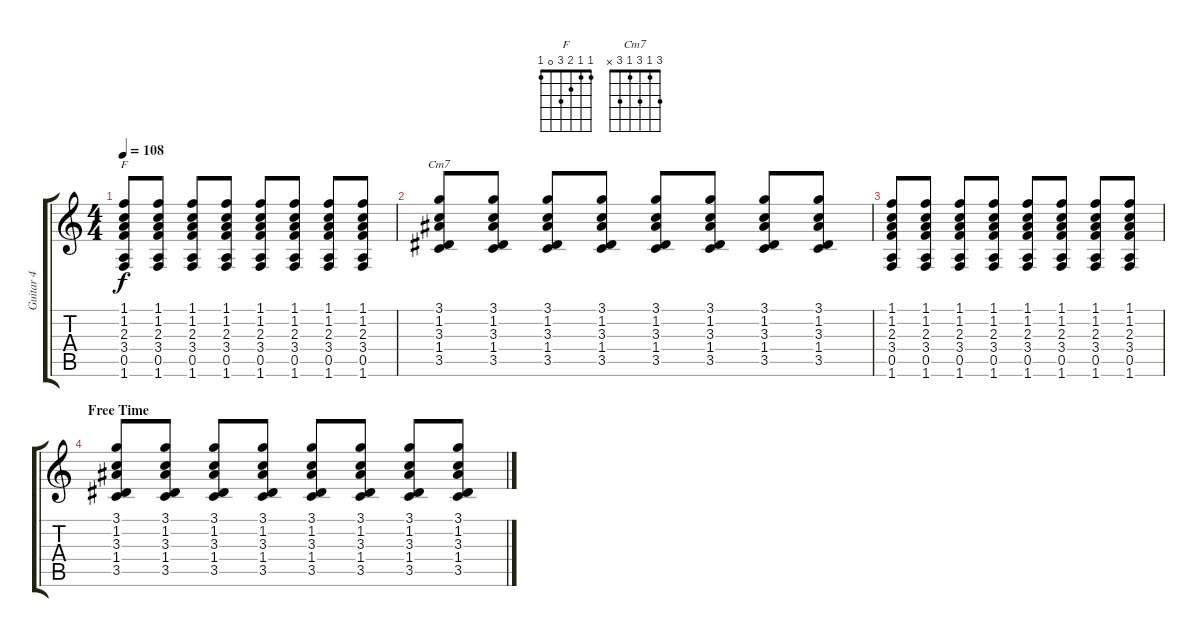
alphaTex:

\track ("Guitar 4" "Guitar 4") {instrument distortionguitar}
\staff {score tabs}
\tuning (E4 B3 G3 D3 A2 E2) {hide}
\chord ("F" 1 1 2 3 0 1)
\chord ("Cm7" 3 1 3 1 3 x)
\ts (4 4)
\tempo 108
\clef g2
\ks c
(1.1 1.2 2.3 3.4 0.5 1.6).8{ch "F" dy f} (1.1 1.2 2.3 3.4 0.5 1.6).8 (1.1 1.2 2.3 3.4 0.5 1.6).8 (1.1 1.2 2.3 3.4 0.5 1.6).8 (1.1 1.2 2.3 3.4 0.5 1.6).8 (1.1 1.2 2.3 3.4 0.5 1.6).8 (1.1 1.2 2.3 3.4 0.5 1.6).8 (1.1 1.2 2.3 3.4 0.5 1.6).8 |
(3.1 1.2 3.3 1.4 3.5).8{ch "Cm7"} (3.1 1.2 3.3 1.4 3.5).8 (3.1 1.2 3.3 1.4 3.5).8 (3.1 1.2 3.3 1.4 3.5).8 (3.1 1.2 3.3 1.4 3.5).8 (3.1 1.2 3.3 1.4 3.5).8 (3.1 1.2 3.3 1.4 3.5).8 (3.1 1.2 3.3 1.4 3.5).8 |
(1.1 1.2 2.3 3.4 0.5 1.6).8 (1.1 1.2 2.3 3.4 0.5 1.6).8 (1.1 1.2 2.3 3.4 0.5 1.6).8 (1.1 1.2 2.3 3.4 0.5 1.6).8 (1.1 1.2 2.3 3.4 0.5 1.6).8 (1.1 1.2 2.3 3.4 0.5 1.6).8 (1.1 1.2 2.3 3.4 0.5 1.6).8 (1.1 1.2 2.3 3.4 0.5 1.6).8 |
\section ("" "Free Time")
(3.1 1.2 3.3 1.4 3.5).8 (3.1 1.2 3.3 1.4 3.5).8 (3.1 1.2 3.3 1.4 3.5).8 (3.1 1.2 3.3 1.4 3.5).8 (3.1 1.2 3.3 1.4 3.5).8 (3.1 1.2 3.3 1.4 3.5).8 (3.1 1.2 3.3 1.4 3.5).8 (3.1 1.2 3.3 1.4 3.5).8
